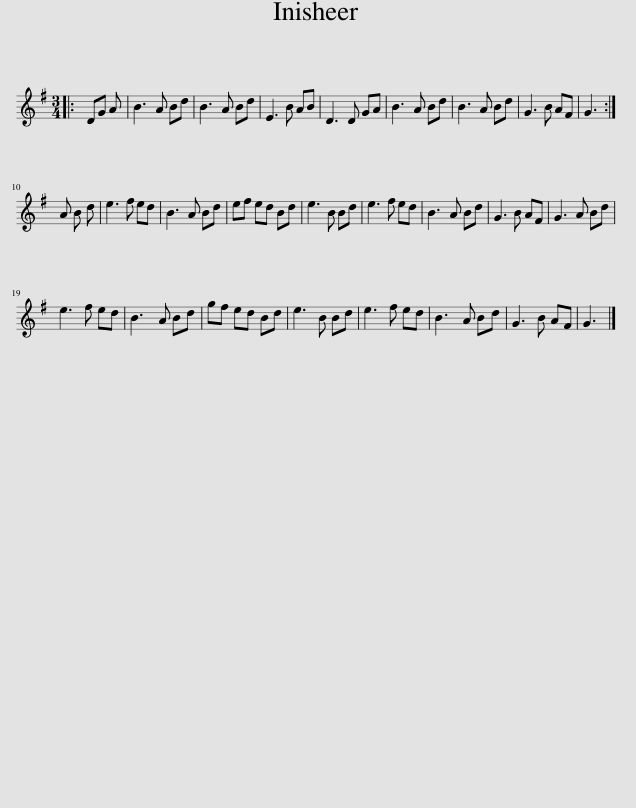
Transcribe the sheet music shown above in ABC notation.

X:1
L:1/8
M:3/4
I:linebreak $
K:G
V:1 treble
V:1
|: DG A | B3 A Bd | B3 A Bd | E3 B AB | D3 D GA | %5
 B3 A Bd | B3 A Bd | G3 B AF | G3 :|$ A B d | %10
 e3 f ed | B3 A Bd | ef ed Bd | e3 B Bd | e3 f ed | %15
 B3 A Bd | G3 B AF | G3 A Bd |$ e3 f ed | B3 A Bd | %20
 gf ed Bd | e3 B Bd | e3 f ed | B3 A Bd | G3 B AF | %25
 G3 |] %26
